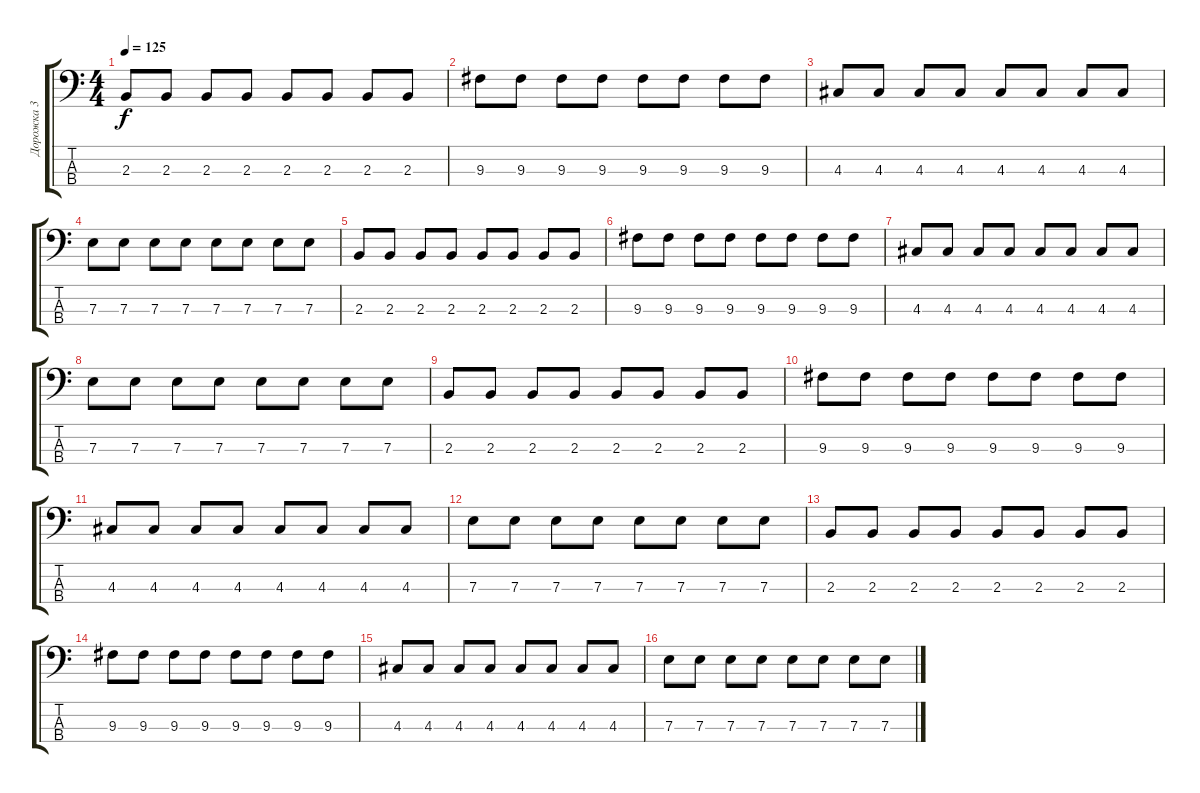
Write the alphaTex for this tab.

\track ("Дорожка 3" "Дорожка 3") {instrument electricbassfinger}
\staff {score tabs}
\tuning (G2 D2 A1 E1) {hide}
\ts (4 4)
\tempo 125
\clef f4
\ks c
2.3.8{dy f} 2.3.8 2.3.8 2.3.8 2.3.8 2.3.8 2.3.8 2.3.8 |
9.3.8 9.3.8 9.3.8 9.3.8 9.3.8 9.3.8 9.3.8 9.3.8 |
4.3.8 4.3.8 4.3.8 4.3.8 4.3.8 4.3.8 4.3.8 4.3.8 |
7.3.8 7.3.8 7.3.8 7.3.8 7.3.8 7.3.8 7.3.8 7.3.8 |
2.3.8 2.3.8 2.3.8 2.3.8 2.3.8 2.3.8 2.3.8 2.3.8 |
9.3.8 9.3.8 9.3.8 9.3.8 9.3.8 9.3.8 9.3.8 9.3.8 |
4.3.8 4.3.8 4.3.8 4.3.8 4.3.8 4.3.8 4.3.8 4.3.8 |
7.3.8 7.3.8 7.3.8 7.3.8 7.3.8 7.3.8 7.3.8 7.3.8 |
2.3.8 2.3.8 2.3.8 2.3.8 2.3.8 2.3.8 2.3.8 2.3.8 |
9.3.8 9.3.8 9.3.8 9.3.8 9.3.8 9.3.8 9.3.8 9.3.8 |
4.3.8 4.3.8 4.3.8 4.3.8 4.3.8 4.3.8 4.3.8 4.3.8 |
7.3.8 7.3.8 7.3.8 7.3.8 7.3.8 7.3.8 7.3.8 7.3.8 |
2.3.8 2.3.8 2.3.8 2.3.8 2.3.8 2.3.8 2.3.8 2.3.8 |
9.3.8 9.3.8 9.3.8 9.3.8 9.3.8 9.3.8 9.3.8 9.3.8 |
4.3.8 4.3.8 4.3.8 4.3.8 4.3.8 4.3.8 4.3.8 4.3.8 |
7.3.8 7.3.8 7.3.8 7.3.8 7.3.8 7.3.8 7.3.8 7.3.8
